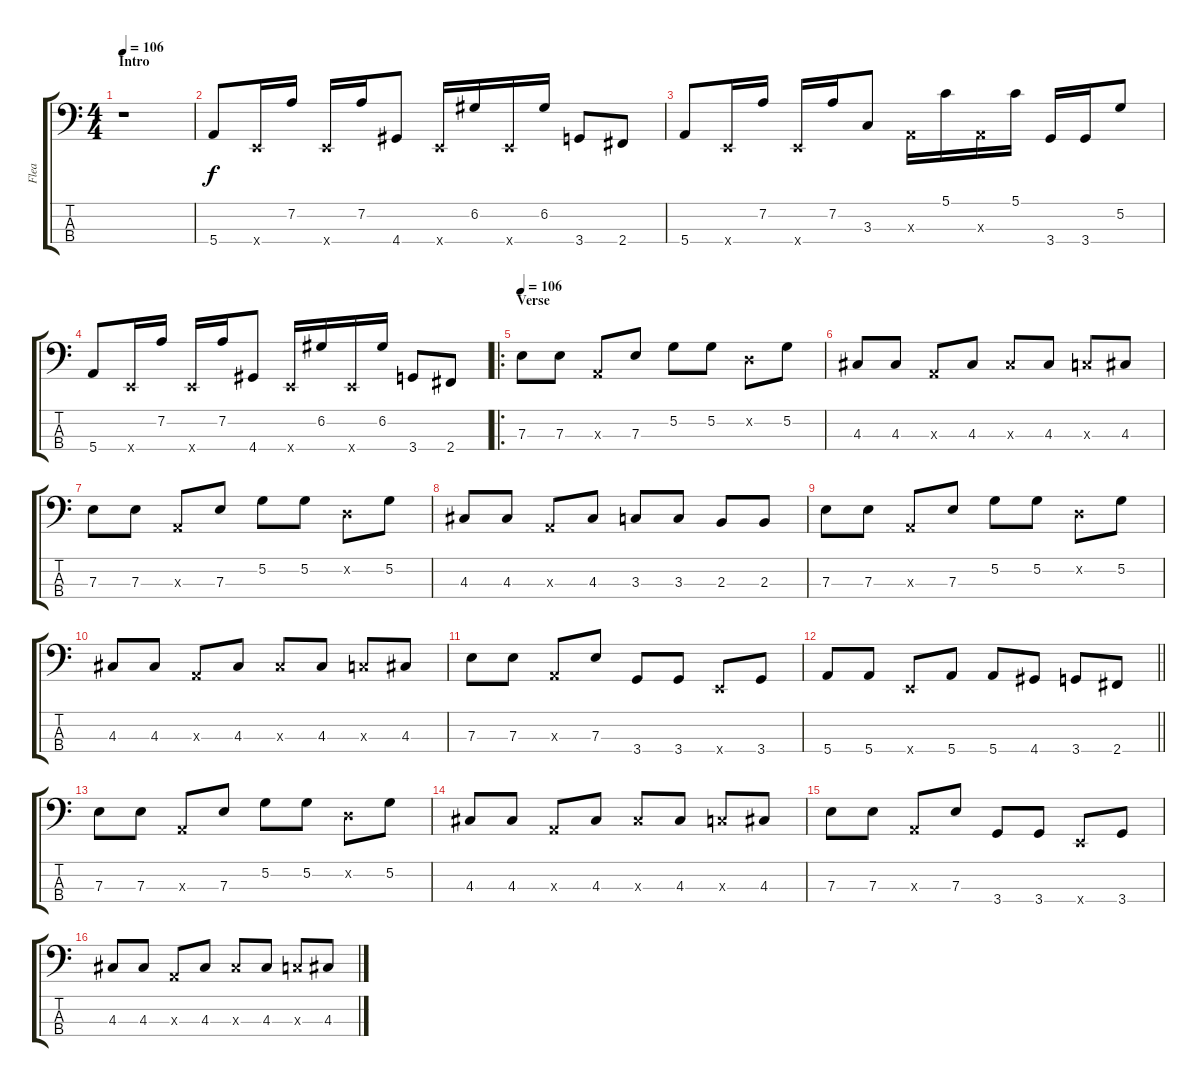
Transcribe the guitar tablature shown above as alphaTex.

\track ("Flea" "Flea") {instrument slapbass1}
\staff {score tabs}
\tuning (G2 D2 A1 E1) {hide}
\ts (4 4)
\section ("" "Intro")
\tempo 106
\tempo 96
\tempo 106
\clef f4
\ks c
r.1{dy f instrument slapbass1} |
5.4.8 0.4{x}.16 7.2.16 0.4{x}.16 7.2.16 4.4.8 0.4{x}.16 6.2.16 0.4{x}.16 6.2.16 3.4.8 2.4.8 |
5.4.8 0.4{x}.16 7.2.16 0.4{x}.16 7.2.16 3.3.8 0.3{x}.16 5.1.16 0.3{x}.16 5.1.16 3.4.16 3.4.16 5.2.8 |
5.4.8 0.4{x}.16 7.2.16 0.4{x}.16 7.2.16 4.4.8 0.4{x}.16 6.2.16 0.4{x}.16 6.2.16 3.4.8 2.4.8 |
\ro
\section ("" "Verse")
\tempo 106
7.3.8 7.3.8 0.3{x}.8 7.3.8 5.2.8 5.2.8 0.2{x}.8 5.2.8 |
4.3.8 4.3.8 0.3{x}.8 4.3.8 4.3{x}.8 4.3.8 3.3{x}.8 4.3.8 |
7.3.8 7.3.8 0.3{x}.8 7.3.8 5.2.8 5.2.8 0.2{x}.8 5.2.8 |
4.3.8 4.3.8 0.3{x}.8 4.3.8 3.3.8 3.3.8 2.3.8 2.3.8 |
7.3.8 7.3.8 0.3{x}.8 7.3.8 5.2.8 5.2.8 0.2{x}.8 5.2.8 |
4.3.8 4.3.8 0.3{x}.8 4.3.8 4.3{x}.8 4.3.8 3.3{x}.8 4.3.8 |
7.3.8 7.3.8 0.3{x}.8 7.3.8 3.4.8 3.4.8 0.4{x}.8 3.4.8 |
\barLineRight lightlight
5.4.8 5.4.8 0.4{x}.8 5.4.8 5.4.8 4.4.8 3.4.8 2.4.8 |
7.3.8 7.3.8 0.3{x}.8 7.3.8 5.2.8 5.2.8 0.2{x}.8 5.2.8 |
4.3.8 4.3.8 0.3{x}.8 4.3.8 4.3{x}.8 4.3.8 3.3{x}.8 4.3.8 |
7.3.8 7.3.8 0.3{x}.8 7.3.8 3.4.8 3.4.8 0.4{x}.8 3.4.8 |
4.3.8 4.3.8 0.3{x}.8 4.3.8 4.3{x}.8 4.3.8 3.3{x}.8 4.3.8
